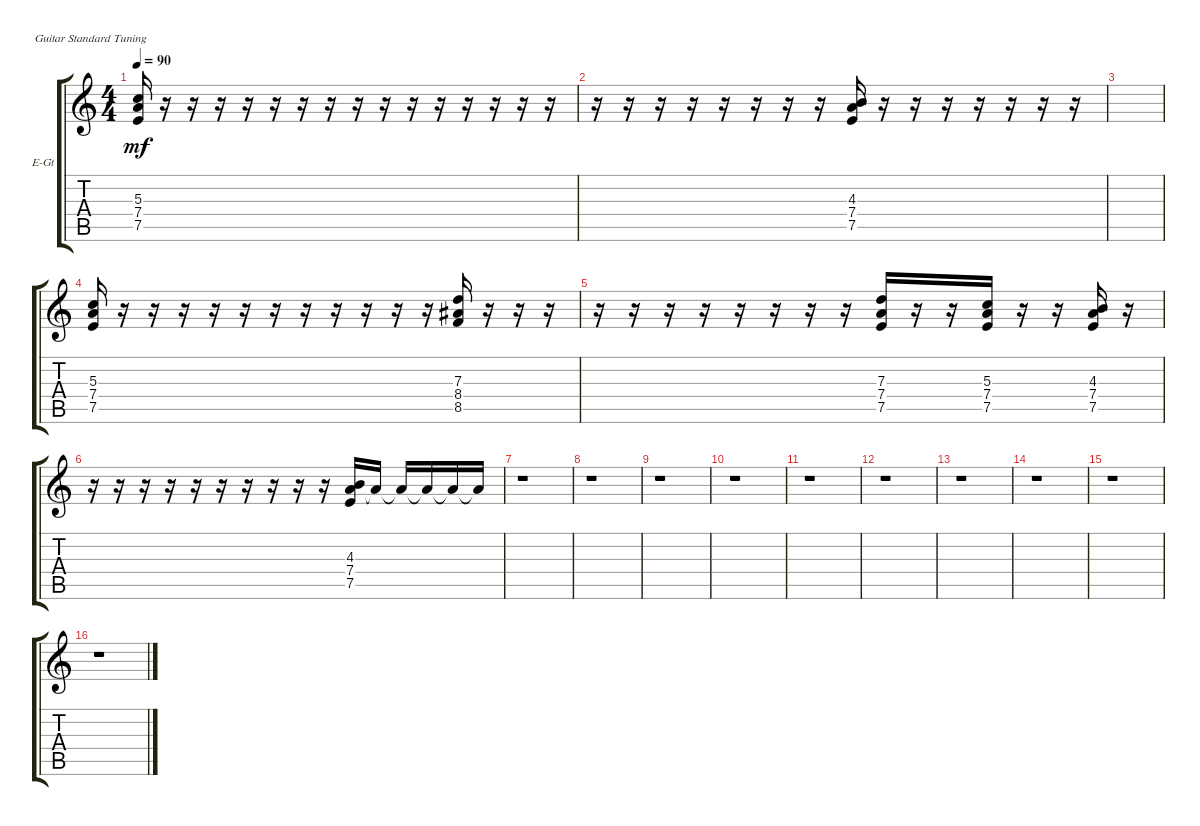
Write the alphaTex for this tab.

\defaultSystemsLayout 4
\bracketExtendMode groupsimilarinstruments
\firstSystemTrackNameOrientation horizontal
\otherSystemsTrackNameOrientation horizontal
\track ("Electric Guitar" "E-Gt") {instrument distortionguitar}
\staff {score tabs}
\tuning (E4 B3 G3 D3 A2 E2)
\ts (4 4)
\tempo 90
\clef g2
\ks c
(7.5 7.4 5.3).16{dy mf instrument distortionguitar} r.16 r.16 r.16 r.16 r.16 r.16 r.16 r.16 r.16 r.16 r.16 r.16 r.16 r.16 r.16 |
r.16 r.16 r.16 r.16 r.16 r.16 r.16 r.16 (7.5 7.4 4.3).16 r.16 r.16 r.16 r.16 r.16 r.16 r.16 |
|
(7.5 7.4 5.3).16 r.16 r.16 r.16 r.16 r.16 r.16 r.16 r.16 r.16 r.16 r.16 (8.5 8.4 7.3).16 r.16 r.16 r.16 |
r.16 r.16 r.16 r.16 r.16 r.16 r.16 r.16 (7.5 7.4 7.3).16 r.16 r.16 (7.5 7.4 5.3).16 r.16 r.16 (7.5 7.4 4.3).16 r.16 |
r.16 r.16 r.16 r.16 r.16 r.16 r.16 r.16 r.16 r.16 (7.5 7.4 4.3).16 7.4{t}.16 7.4{t}.16 7.4{t}.16 7.4{t}.16 7.4{t}.16 |
r.1 |
r.1 |
r.1 |
r.1 |
r.1 |
r.1 |
r.1 |
r.1 |
r.1 |
r.1
